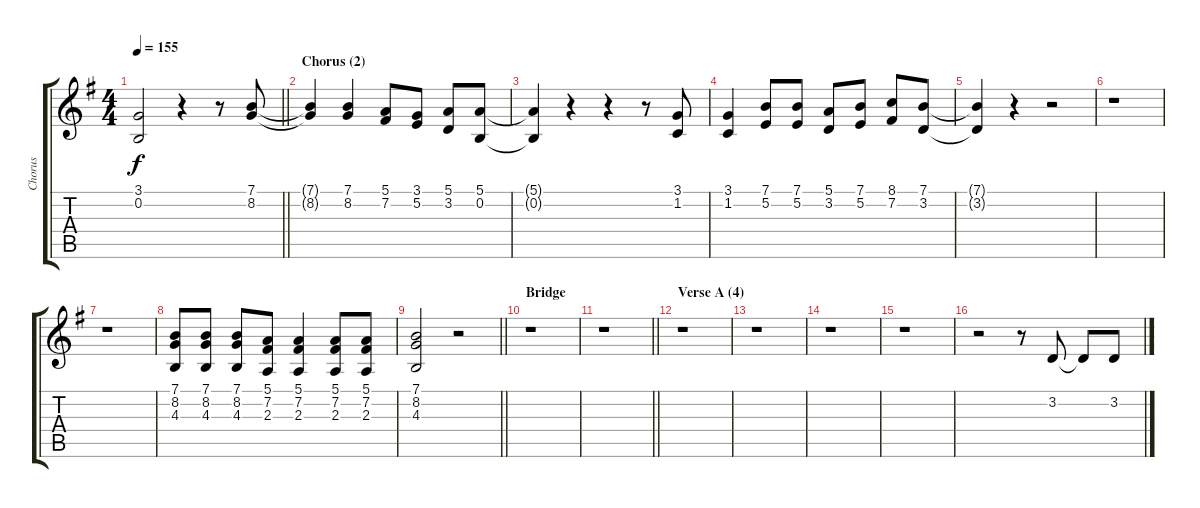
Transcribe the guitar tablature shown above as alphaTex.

\track ("Chorus" "Chorus") {instrument sopranosax}
\staff {score tabs}
\tuning (E4 B3 G3 D3 A2 E2) {hide}
\ts (4 4)
\tempo 155
\clef g2
\barLineRight lightlight
\ks eminor
(3.1 0.2).2{dy f} r.4 r.8 (7.1 8.2).8 |
\section ("" "Chorus (2)")
(7.1{t} 8.2{t}).4 (7.1 8.2).4 (5.1 7.2).8 (3.1 5.2).8 (5.1 3.2).8 (5.1 0.2).8 |
(5.1{t} 0.2{t}).4 r.4 r.4 r.8 (3.1 1.2).8 |
(3.1 1.2).4 (7.1 5.2).8 (7.1 5.2).8 (5.1 3.2).8 (7.1 5.2).8 (8.1 7.2).8 (7.1 3.2).8 |
(7.1{t} 3.2{t}).4 r.4 r.2 |
r.1 |
r.1 |
(7.1 8.2 4.3).8 (7.1 8.2 4.3).8 (7.1 8.2 4.3).8 (5.1 7.2 2.3).8 (5.1 7.2 2.3).4 (5.1 7.2 2.3).8 (5.1 7.2 2.3).8 |
\barLineRight lightlight
(7.1 8.2 4.3).2 r.2 |
\section ("" "Bridge")
r.1 |
\barLineRight lightlight
r.1 |
\section ("" "Verse A (4)")
r.1 |
r.1 |
r.1 |
r.1 |
r.2 r.8 3.2.8 3.2{t}.8 3.2.8
